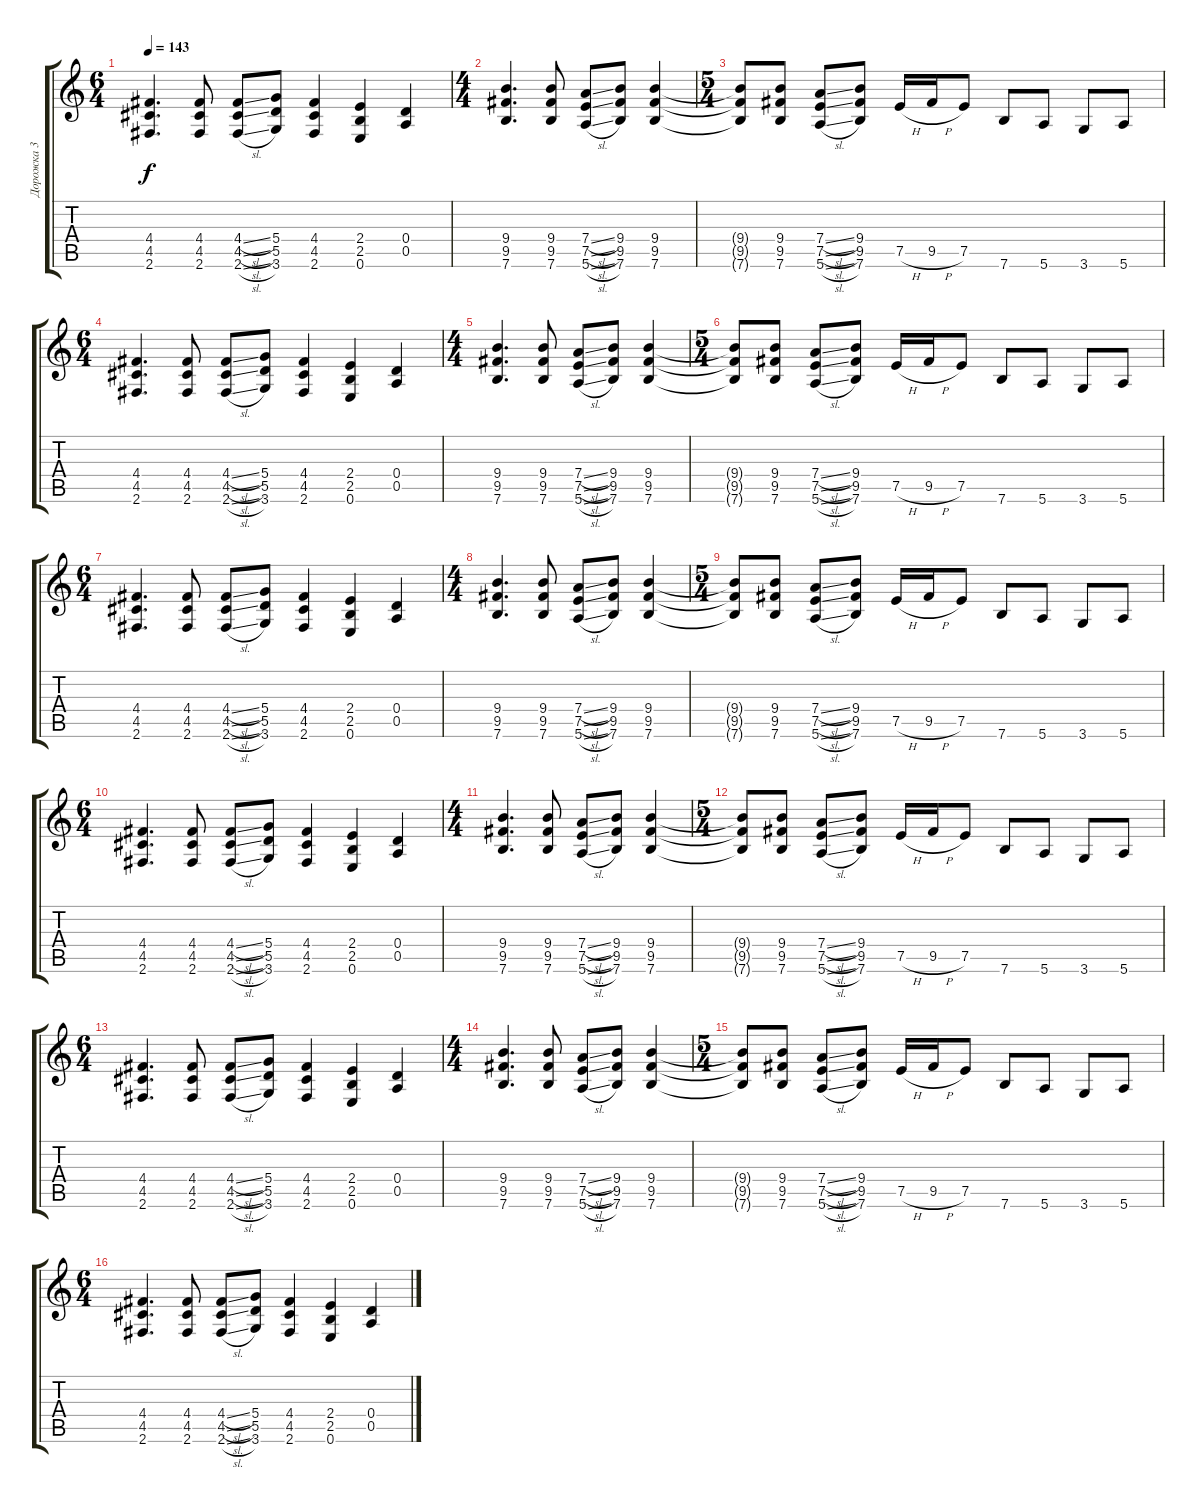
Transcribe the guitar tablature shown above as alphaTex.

\track ("Дорожка 3" "Дорожка 3") {instrument overdrivenguitar}
\staff {score tabs}
\tuning (E4 B3 G3 D3 A2 E2) {hide}
\ts (6 4)
\tempo 143
\clef g2
\ks c
(4.4 4.5 2.6).4{d dy f} (4.4 4.5 2.6).8 (4.4{sl} 4.5{sl} 2.6{sl}).8 (5.4 5.5 3.6).8 (4.4 4.5 2.6).4 (2.4 2.5 0.6).4 (0.4 0.5).4 |
\ts (4 4)
(9.4 9.5 7.6).4{d} (9.4 9.5 7.6).8 (7.4{sl} 7.5{sl} 5.6{sl}).8 (9.4 9.5 7.6).8 (9.4 9.5 7.6).4 |
\ts (5 4)
(9.4{t} 9.5{t} 7.6{t}).8 (9.4 9.5 7.6).8 (7.4{sl} 7.5{sl} 5.6{sl}).8 (9.4 9.5 7.6).8 7.5{h}.16 9.5{h}.16 7.5.8 7.6.8 5.6.8 3.6.8 5.6.8 |
\ts (6 4)
(4.4 4.5 2.6).4{d} (4.4 4.5 2.6).8 (4.4{sl} 4.5{sl} 2.6{sl}).8 (5.4 5.5 3.6).8 (4.4 4.5 2.6).4 (2.4 2.5 0.6).4 (0.4 0.5).4 |
\ts (4 4)
(9.4 9.5 7.6).4{d} (9.4 9.5 7.6).8 (7.4{sl} 7.5{sl} 5.6{sl}).8 (9.4 9.5 7.6).8 (9.4 9.5 7.6).4 |
\ts (5 4)
(9.4{t} 9.5{t} 7.6{t}).8 (9.4 9.5 7.6).8 (7.4{sl} 7.5{sl} 5.6{sl}).8 (9.4 9.5 7.6).8 7.5{h}.16 9.5{h}.16 7.5.8 7.6.8 5.6.8 3.6.8 5.6.8 |
\ts (6 4)
(4.4 4.5 2.6).4{d} (4.4 4.5 2.6).8 (4.4{sl} 4.5{sl} 2.6{sl}).8 (5.4 5.5 3.6).8 (4.4 4.5 2.6).4 (2.4 2.5 0.6).4 (0.4 0.5).4 |
\ts (4 4)
(9.4 9.5 7.6).4{d} (9.4 9.5 7.6).8 (7.4{sl} 7.5{sl} 5.6{sl}).8 (9.4 9.5 7.6).8 (9.4 9.5 7.6).4 |
\ts (5 4)
(9.4{t} 9.5{t} 7.6{t}).8 (9.4 9.5 7.6).8 (7.4{sl} 7.5{sl} 5.6{sl}).8 (9.4 9.5 7.6).8 7.5{h}.16 9.5{h}.16 7.5.8 7.6.8 5.6.8 3.6.8 5.6.8 |
\ts (6 4)
(4.4 4.5 2.6).4{d} (4.4 4.5 2.6).8 (4.4{sl} 4.5{sl} 2.6{sl}).8 (5.4 5.5 3.6).8 (4.4 4.5 2.6).4 (2.4 2.5 0.6).4 (0.4 0.5).4 |
\ts (4 4)
(9.4 9.5 7.6).4{d} (9.4 9.5 7.6).8 (7.4{sl} 7.5{sl} 5.6{sl}).8 (9.4 9.5 7.6).8 (9.4 9.5 7.6).4 |
\ts (5 4)
(9.4{t} 9.5{t} 7.6{t}).8 (9.4 9.5 7.6).8 (7.4{sl} 7.5{sl} 5.6{sl}).8 (9.4 9.5 7.6).8 7.5{h}.16 9.5{h}.16 7.5.8 7.6.8 5.6.8 3.6.8 5.6.8 |
\ts (6 4)
(4.4 4.5 2.6).4{d} (4.4 4.5 2.6).8 (4.4{sl} 4.5{sl} 2.6{sl}).8 (5.4 5.5 3.6).8 (4.4 4.5 2.6).4 (2.4 2.5 0.6).4 (0.4 0.5).4 |
\ts (4 4)
(9.4 9.5 7.6).4{d} (9.4 9.5 7.6).8 (7.4{sl} 7.5{sl} 5.6{sl}).8 (9.4 9.5 7.6).8 (9.4 9.5 7.6).4 |
\ts (5 4)
(9.4{t} 9.5{t} 7.6{t}).8 (9.4 9.5 7.6).8 (7.4{sl} 7.5{sl} 5.6{sl}).8 (9.4 9.5 7.6).8 7.5{h}.16 9.5{h}.16 7.5.8 7.6.8 5.6.8 3.6.8 5.6.8 |
\ts (6 4)
(4.4 4.5 2.6).4{d} (4.4 4.5 2.6).8 (4.4{sl} 4.5{sl} 2.6{sl}).8 (5.4 5.5 3.6).8 (4.4 4.5 2.6).4 (2.4 2.5 0.6).4 (0.4 0.5).4
